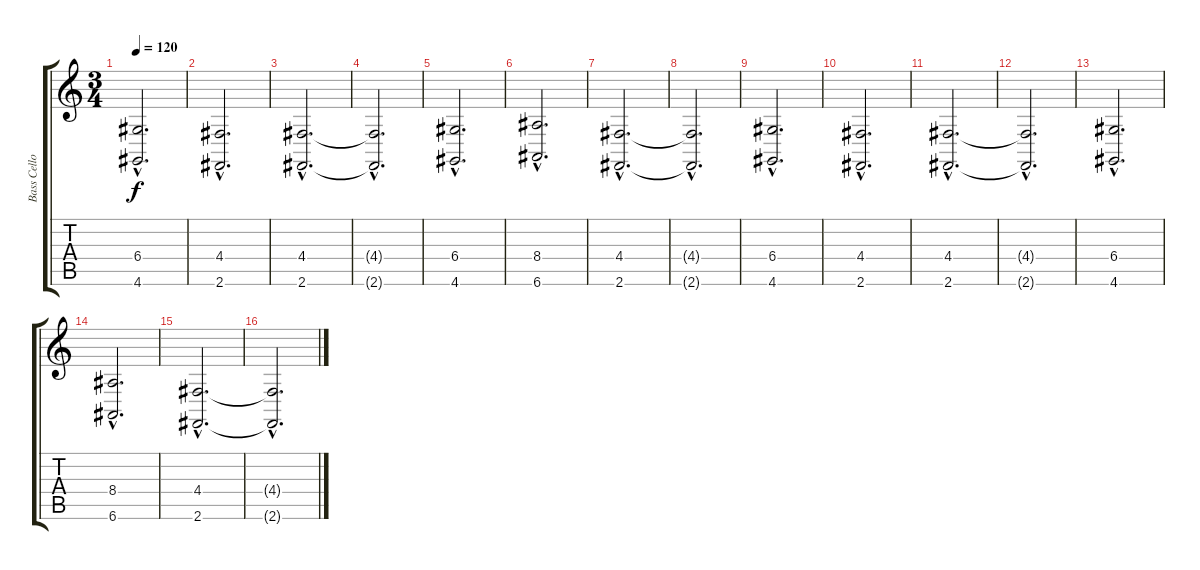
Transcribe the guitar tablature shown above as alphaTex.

\track ("Bass Cello" "Bass Cello") {instrument cello}
\staff {score tabs}
\tuning (E4 B3 G3 D3 A2 E2) {hide}
\ts (3 4)
\tempo 120
\clef g2
\ks c
(6.4{hac} 4.6{hac}).2{d dy f} |
(4.4{hac} 2.6{hac}).2{d} |
(4.4{hac} 2.6{hac}).2{d} |
(4.4{hac t} 2.6{hac t}).2{d} |
(6.4{hac} 4.6{hac}).2{d} |
(8.4{hac} 6.6{hac}).2{d} |
(4.4{hac} 2.6{hac}).2{d} |
(4.4{hac t} 2.6{hac t}).2{d} |
(6.4{hac} 4.6{hac}).2{d} |
(4.4{hac} 2.6{hac}).2{d} |
(4.4{hac} 2.6{hac}).2{d} |
(4.4{hac t} 2.6{hac t}).2{d} |
(6.4{hac} 4.6{hac}).2{d} |
(8.4{hac} 6.6{hac}).2{d} |
(4.4{hac} 2.6{hac}).2{d} |
(4.4{hac t} 2.6{hac t}).2{d}
